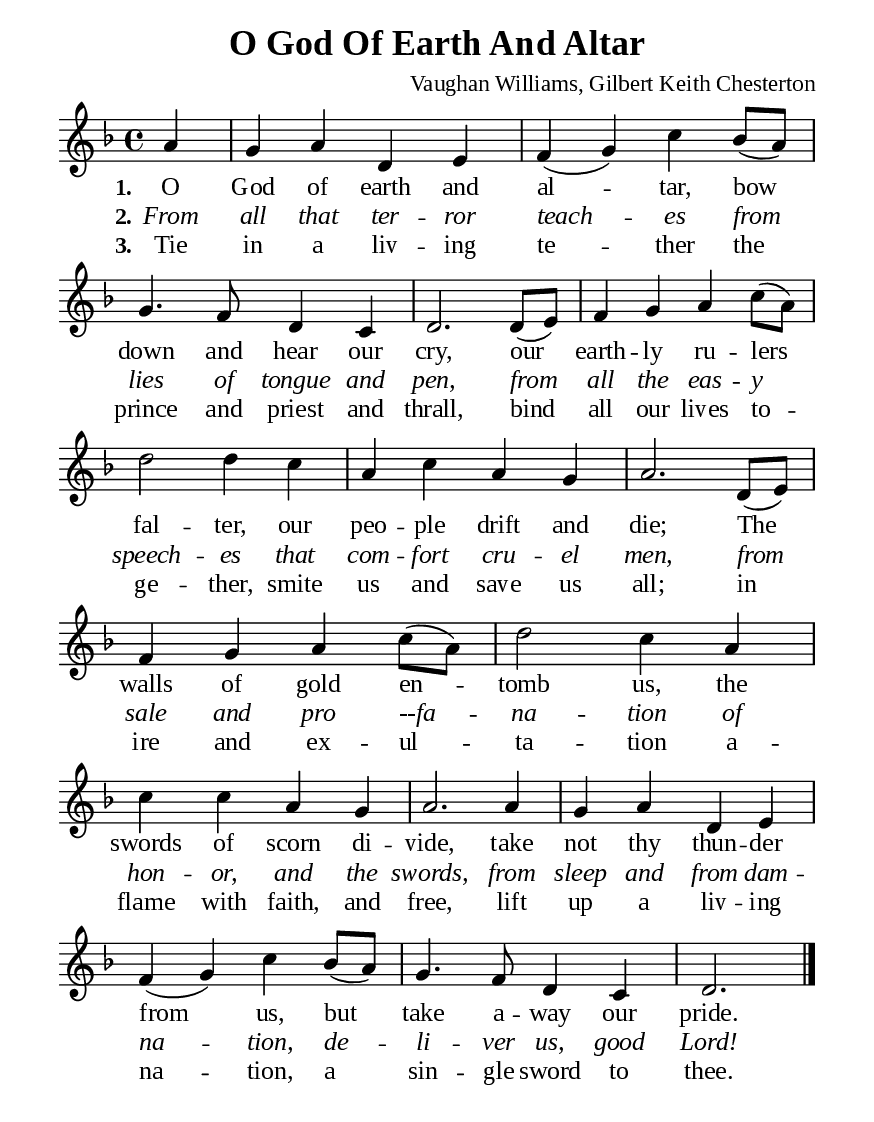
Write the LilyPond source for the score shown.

%%%%%%%%%%%%%%%%%%%%%%%%%%%%%
% CONTENTS OF THIS DOCUMENT
% 1. Common settings
% 2. Verse music
% 3. Verse lyrics
% 4. Layout
%%%%%%%%%%%%%%%%%%%%%%%%%%%%%

%%%%%%%%%%%%%%%%%%%%%%%%%%%%%
% 1. Common settings
%%%%%%%%%%%%%%%%%%%%%%%%%%%%%
\version "2.18.2"

\header {
  title = "O God Of Earth And Altar"
  composer = "Vaughan Williams, Gilbert Keith Chesterton"
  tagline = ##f
}

global= {
  \key f \major
  \time 4/4
  \override Score.BarNumber.break-visibility = ##(#f #f #f)
  \override Lyrics.LyricSpace.minimum-distance = #3.0
}

\paper {
  #(set-paper-size "a5")
  top-margin = 3.2\mm
  bottom-marign = 10\mm
  left-margin = 10\mm
  right-margin = 10\mm
  indent = #0
  #(define fonts
	 (make-pango-font-tree "Liberation Serif"
	 		       "Liberation Serif"
			       "Liberation Serif"
			       (/ 20 20)))
  system-system-spacing = #'((basic-distance . 2) (padding . 2))
}

printItalic = \with {
  \override LyricText.font-shape = #'italic
}

%%%%%%%%%%%%%%%%%%%%%%%%%%%%%
% 2. Verse music
%%%%%%%%%%%%%%%%%%%%%%%%%%%%%
musicVerseSoprano = \relative c'' {
                    \partial 4 a4 |
  %{	01	%} g a d, e |
  %{	02	%} f (g) c bes8 (a) |
  %{	03	%} g4. f8 d4 c |
  %{	04	%} d2. d8 (e) |
  %{	05	%} f4 g a c8 (a) |
  %{	06	%} d2 d4 c |
  %{	07	%} a c a g |
  %{	08	%} a2. d,8 (e) |
  %{	09	%} f4 g a c8 (a) |
  %{	10	%} d2 c4 a |
  %{	11	%} c c a g |
  %{	12	%} a2. a4 |
  %{	13	%} g a d, e |
  %{	14	%} f (g) c bes8 (a) |
  %{	15	%} g4. f8 d4 c |
                    d2. \bar "|."
}

%%%%%%%%%%%%%%%%%%%%%%%%%%%%%
% 3. Verse lyrics
%%%%%%%%%%%%%%%%%%%%%%%%%%%%%
verseOne = \lyricmode {
  \set stanza = #"1."
  O God of earth and al -- tar, bow down and hear our cry,
  our earth -- ly ru -- lers fal -- ter, our peo -- ple drift and die;
  The walls of gold en -- tomb us, the swords of scorn di -- vide,
  take not thy thun -- der from us, but take a -- way our pride.
}

verseTwo = \lyricmode {
  \set stanza = #"2."
  From all that ter -- ror teach -- es from lies of tongue and pen,
  from all the eas -- y speech -- es that com -- fort cru -- el men,
  from sale and pro --fa -- na -- tion of hon -- or, and the swords,
  from sleep and from dam -- na -- tion, de -- li -- ver us, good Lord!
}

verseThree = \lyricmode {
  \set stanza = #"3."
  Tie in a liv -- ing te -- ther the prince and priest and thrall,
  bind all our lives to -- ge -- ther, smite us and save us all;
  in ire and ex -- ul -- ta -- tion a -- flame with faith, and free,
  lift up a liv -- ing na -- tion, a sin -- gle sword to thee.
}

%%%%%%%%%%%%%%%%%%%%%%%%%%%%%
% 4. Layout
%%%%%%%%%%%%%%%%%%%%%%%%%%%%%
\score {
    \new ChoirStaff <<
      \new Staff <<
        \clef "treble"
        \new Voice = "sopranos" { \global   \musicVerseSoprano }
      >>
      \new Lyrics \lyricsto sopranos \verseOne
      \new Lyrics \printItalic \lyricsto sopranos \verseTwo
      \new Lyrics \lyricsto sopranos \verseThree
    >>
}
